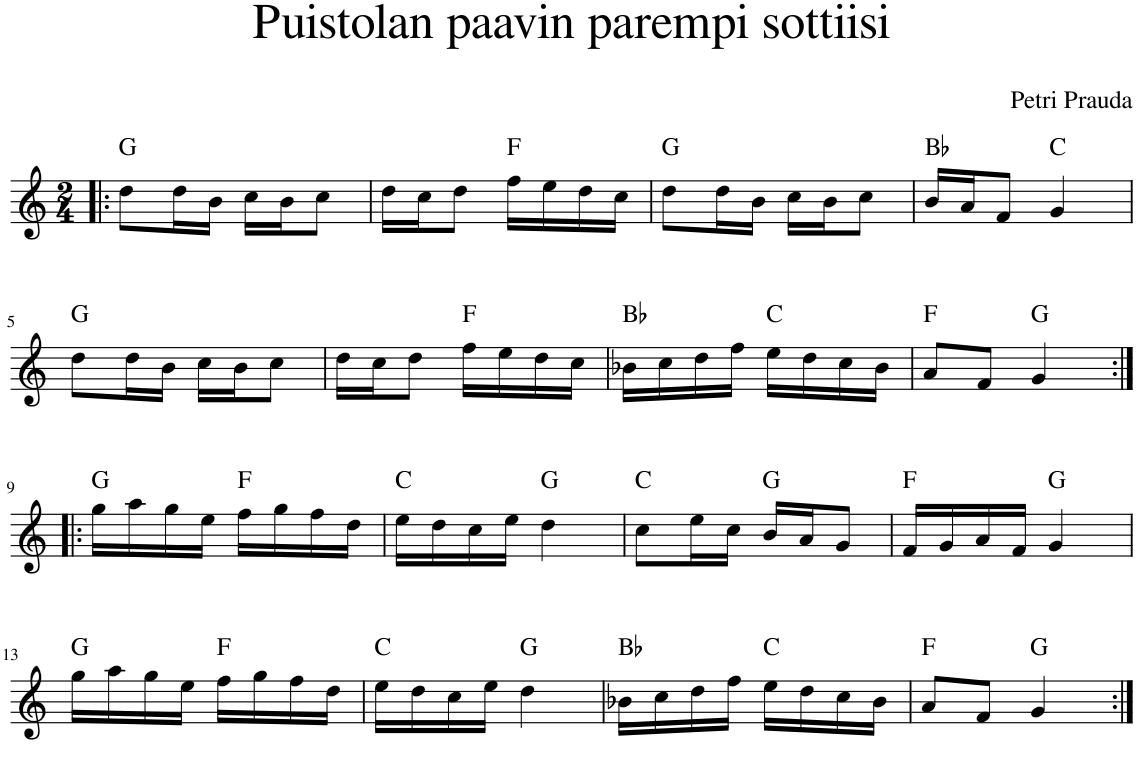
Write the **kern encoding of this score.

**kern	**harte
*part1	*part1
*staff1	*
*I"Piano	*
*I'Pno	*
*clefG2	*
*k[]	*
*M2/4	*
=1!|:	=1!|:
8dd\L	G:maj
16dd\L	.
16b\JJ	.
16cc\LL	.
16b\J	.
8cc\J	.
=2	=2
16dd\LL	.
16cc\J	.
8dd\J	.
16ff\LL	F:maj
16ee\	.
16dd\	.
16cc\JJ	.
=3	=3
8dd\L	G:maj
16dd\L	.
16b\JJ	.
16cc\LL	.
16b\J	.
8cc\J	.
=4	=4
16b/LL	Bb:maj
16a/J	.
8f/J	.
4g/	C:maj
!!LO:LB:g=z
=5	=5
8dd\L	G:maj
16dd\L	.
16b\JJ	.
16cc\LL	.
16b\J	.
8cc\J	.
=6	=6
16dd\LL	.
16cc\J	.
8dd\J	.
16ff\LL	F:maj
16ee\	.
16dd\	.
16cc\JJ	.
=7	=7
16b-X\LL	Bb:maj
16cc\	.
16dd\	.
16ff\JJ	.
16ee\LL	C:maj
16dd\	.
16cc\	.
16b-\JJ	.
=8	=8
8a/L	F:maj
8f/J	.
4g/	G:maj
!!LO:LB:g=z
=9:|!|:	=9:|!|:
16gg\LL	G:maj
16aa\	.
16gg\	.
16ee\JJ	.
16ff\LL	F:maj
16gg\	.
16ff\	.
16dd\JJ	.
=10	=10
16ee\LL	C:maj
16dd\	.
16cc\	.
16ee\JJ	.
4dd\	G:maj
=11	=11
8cc\L	C:maj
16ee\L	.
16cc\JJ	.
16b/LL	G:maj
16a/J	.
8g/J	.
=12	=12
16f/LL	F:maj
16g/	.
16a/	.
16f/JJ	.
4g/	G:maj
!!LO:LB:g=z
=13	=13
16gg\LL	G:maj
16aa\	.
16gg\	.
16ee\JJ	.
16ff\LL	F:maj
16gg\	.
16ff\	.
16dd\JJ	.
=14	=14
16ee\LL	C:maj
16dd\	.
16cc\	.
16ee\JJ	.
4dd\	G:maj
=15	=15
16b-X\LL	Bb:maj
16cc\	.
16dd\	.
16ff\JJ	.
16ee\LL	C:maj
16dd\	.
16cc\	.
16b-\JJ	.
=16	=16
8a/L	F:maj
8f/J	.
4g/	G:maj
=:|!	=:|!
*-	*-
